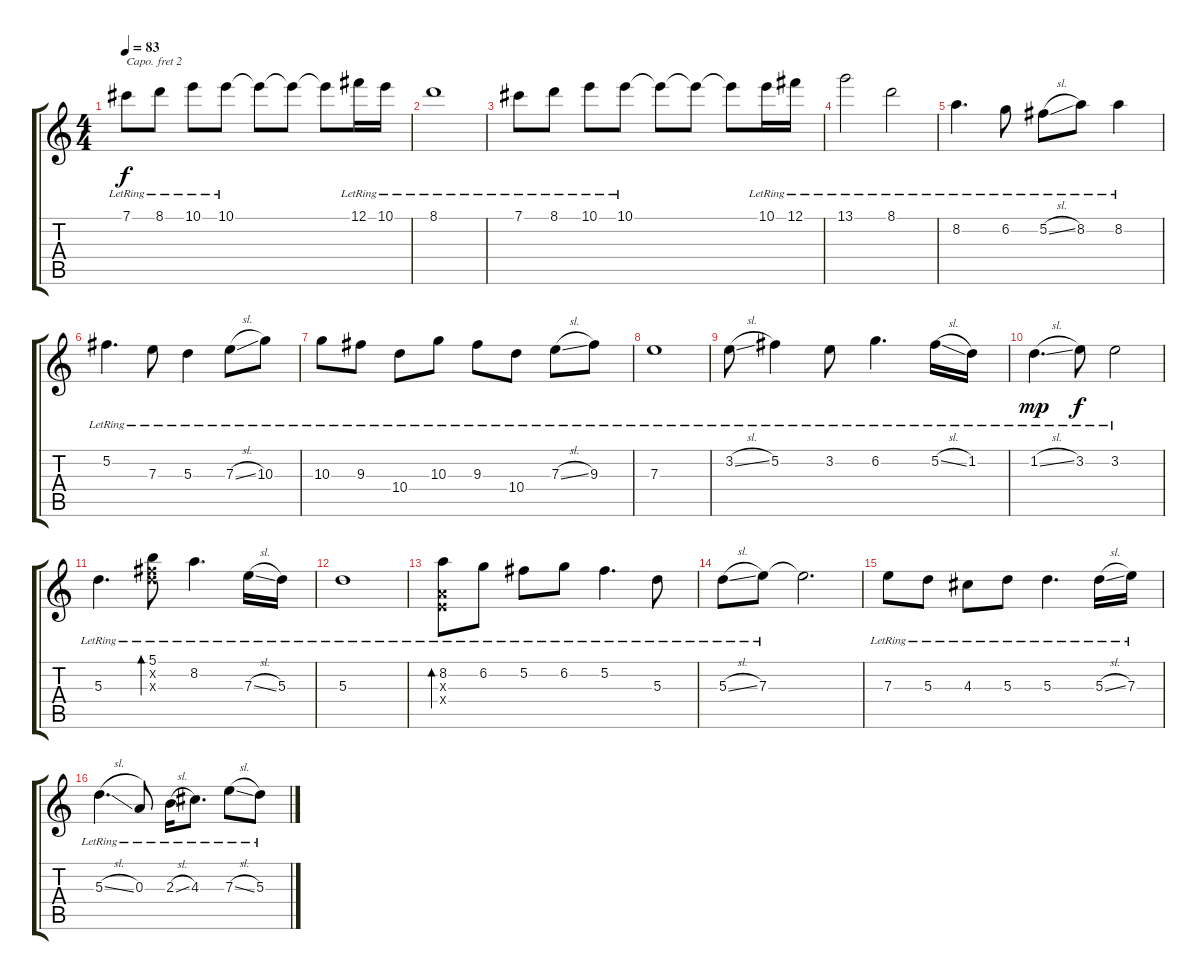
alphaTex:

\track "" {instrument acousticguitarsteel}
\staff {score tabs}
\capo 2
\tuning (E4 B3 G3 D3 A2 E2) {hide}
\ts (4 4)
\tempo 83
\clef g2
\ks c
7.1{lr}.8{dy f} 8.1{lr}.8 10.1{lr}.8 10.1{lr}.8 10.1{t}.8 10.1{t}.8 10.1{t}.8 12.1{lr}.16 10.1{lr}.16 |
8.1{lr}.1 |
7.1{lr}.8 8.1{lr}.8 10.1{lr}.8 10.1{lr}.8 10.1{t}.8 10.1{t}.8 10.1{t}.8 10.1{lr}.16 12.1{lr}.16 |
13.1{lr}.2 8.1{lr}.2 |
8.2{lr}.4{d} 6.2{lr}.8 5.2{sl lr}.8 8.2{lr}.8 8.2{lr}.4 |
5.2{lr}.4{d} 7.3{lr}.8 5.3{lr}.4 7.3{sl lr}.8 10.3{lr}.8 |
10.3{lr}.8 9.3{lr}.8 10.4{lr}.8 10.3{lr}.8 9.3{lr}.8 10.4{lr}.8 7.3{sl lr}.8 9.3{lr}.8 |
7.3{lr}.1 |
3.2{sl lr}.8 5.2{lr}.4 3.2{lr}.8 6.2{lr}.4{d} 5.2{sl lr}.16 1.2{lr}.16 |
1.2{sl lr}.4{d dy mp} 3.2{lr}.8{dy f} 3.2{lr}.2 |
5.3{lr}.4{d} (5.1{lr} 5.2{x} 5.3{x}).8{bd 480} 8.2{lr}.4{d} 7.3{sl lr}.16 5.3{lr}.16 |
5.3{lr}.1 |
(8.2{lr} 0.3{x} 0.4{x}).8{bd 480} 6.2{lr}.8 5.2{lr}.8 6.2{lr}.8 5.2{lr}.4{d} 5.3{lr}.8 |
5.3{sl lr}.8 7.3{lr}.8 7.3{t}.2{d} |
7.3{lr}.8 5.3{lr}.8 4.3{lr}.8 5.3{lr}.8 5.3{lr}.4{d} 5.3{sl lr}.16 7.3{lr}.16 |
5.3{sl lr}.4{d} 0.3{lr}.8 2.3{sl lr}.16 4.3{lr}.8{d} 7.3{sl lr}.8 5.3{lr}.8
